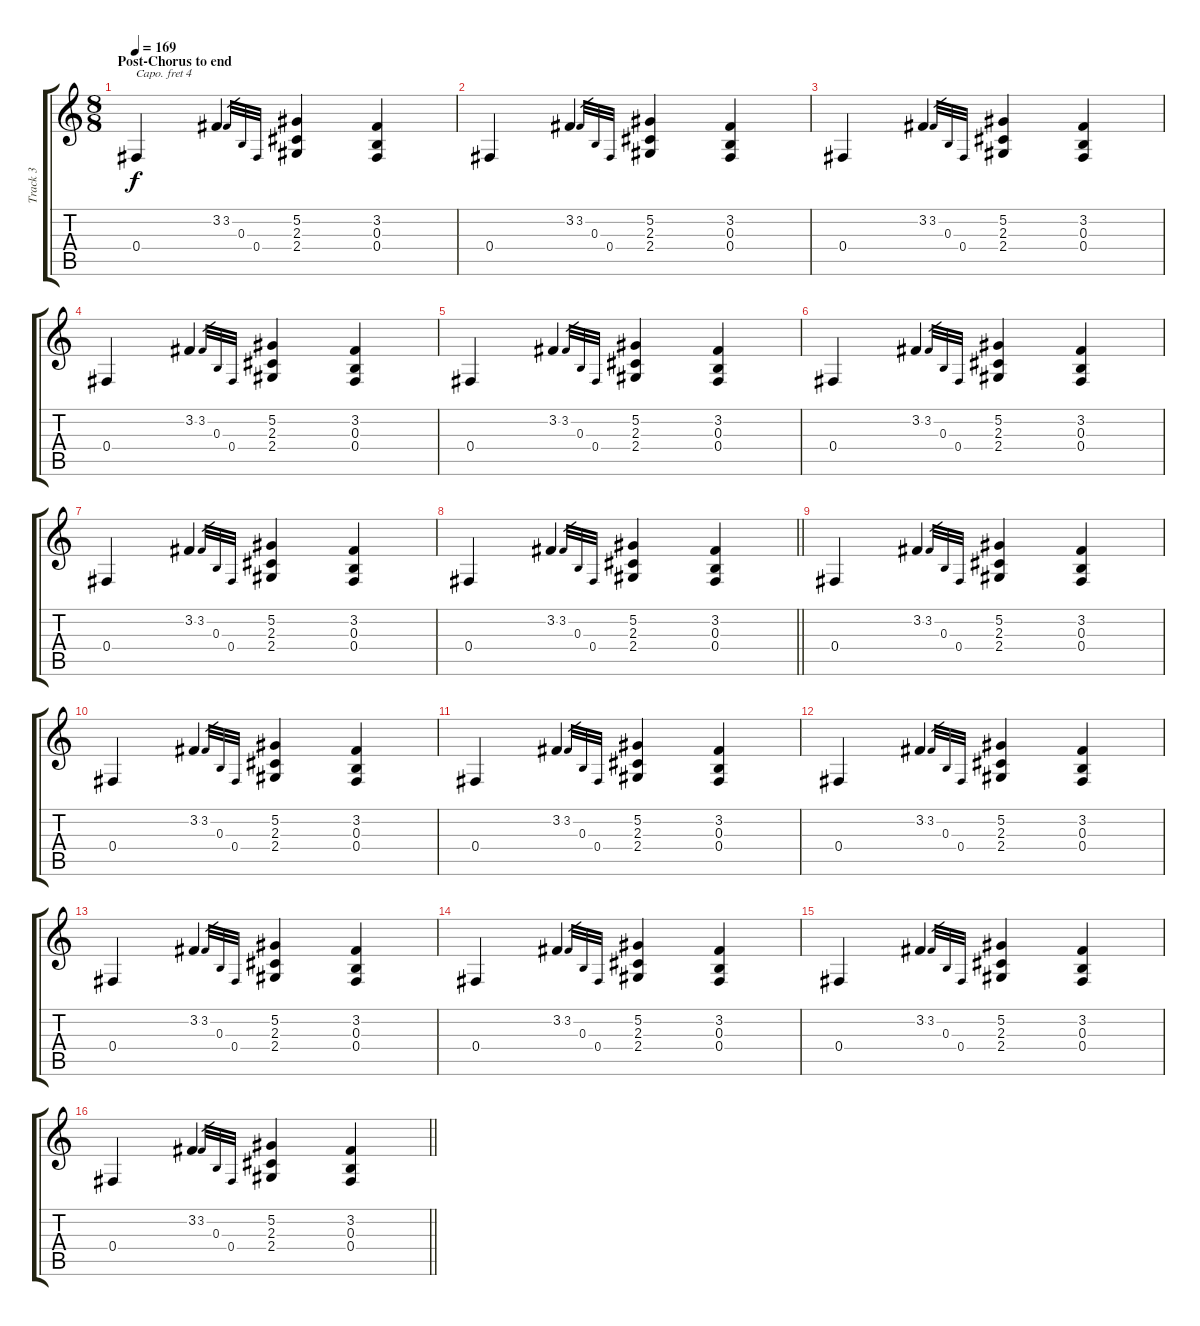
\track ("Track 3" "Track 3") {instrument violin}
\staff {score tabs}
\capo 4
\tuning (E4 B3 G3 D3 A2 E2) {hide}
\ts (8 8)
\section ("" "Post-Chorus to end")
\tempo 169
\clef g2
\ks c
0.4.4{dy f volume 14 balance 2 instrument tremolostrings} 3.2.4 3.2.32{gr} 0.3.32{gr} 0.4.32{gr} (5.2 2.3 2.4).4 (3.2 0.3 0.4).4 |
0.4.4 3.2.4 3.2.32{gr} 0.3.32{gr} 0.4.32{gr} (5.2 2.3 2.4).4 (3.2 0.3 0.4).4 |
0.4.4 3.2.4 3.2.32{gr} 0.3.32{gr} 0.4.32{gr} (5.2 2.3 2.4).4 (3.2 0.3 0.4).4 |
0.4.4 3.2.4 3.2.32{gr} 0.3.32{gr} 0.4.32{gr} (5.2 2.3 2.4).4 (3.2 0.3 0.4).4 |
0.4.4{volume 14 balance 2 instrument tremolostrings} 3.2.4 3.2.32{gr} 0.3.32{gr} 0.4.32{gr} (5.2 2.3 2.4).4 (3.2 0.3 0.4).4 |
0.4.4 3.2.4 3.2.32{gr} 0.3.32{gr} 0.4.32{gr} (5.2 2.3 2.4).4 (3.2 0.3 0.4).4 |
0.4.4 3.2.4 3.2.32{gr} 0.3.32{gr} 0.4.32{gr} (5.2 2.3 2.4).4 (3.2 0.3 0.4).4 |
\barLineRight lightlight
0.4.4 3.2.4 3.2.32{gr} 0.3.32{gr} 0.4.32{gr} (5.2 2.3 2.4).4 (3.2 0.3 0.4).4 |
0.4.4{volume 14 balance 2 instrument tremolostrings} 3.2.4 3.2.32{gr} 0.3.32{gr} 0.4.32{gr} (5.2 2.3 2.4).4 (3.2 0.3 0.4).4 |
0.4.4 3.2.4 3.2.32{gr} 0.3.32{gr} 0.4.32{gr} (5.2 2.3 2.4).4 (3.2 0.3 0.4).4 |
0.4.4 3.2.4 3.2.32{gr} 0.3.32{gr} 0.4.32{gr} (5.2 2.3 2.4).4 (3.2 0.3 0.4).4 |
0.4.4 3.2.4 3.2.32{gr} 0.3.32{gr} 0.4.32{gr} (5.2 2.3 2.4).4 (3.2 0.3 0.4).4 |
0.4.4{volume 14 balance 2 instrument tremolostrings} 3.2.4 3.2.32{gr} 0.3.32{gr} 0.4.32{gr} (5.2 2.3 2.4).4 (3.2 0.3 0.4).4 |
0.4.4 3.2.4 3.2.32{gr} 0.3.32{gr} 0.4.32{gr} (5.2 2.3 2.4).4 (3.2 0.3 0.4).4 |
0.4.4 3.2.4 3.2.32{gr} 0.3.32{gr} 0.4.32{gr} (5.2 2.3 2.4).4 (3.2 0.3 0.4).4 |
\barLineRight lightlight
0.4.4 3.2.4 3.2.32{gr} 0.3.32{gr} 0.4.32{gr} (5.2 2.3 2.4).4 (3.2 0.3 0.4).4
